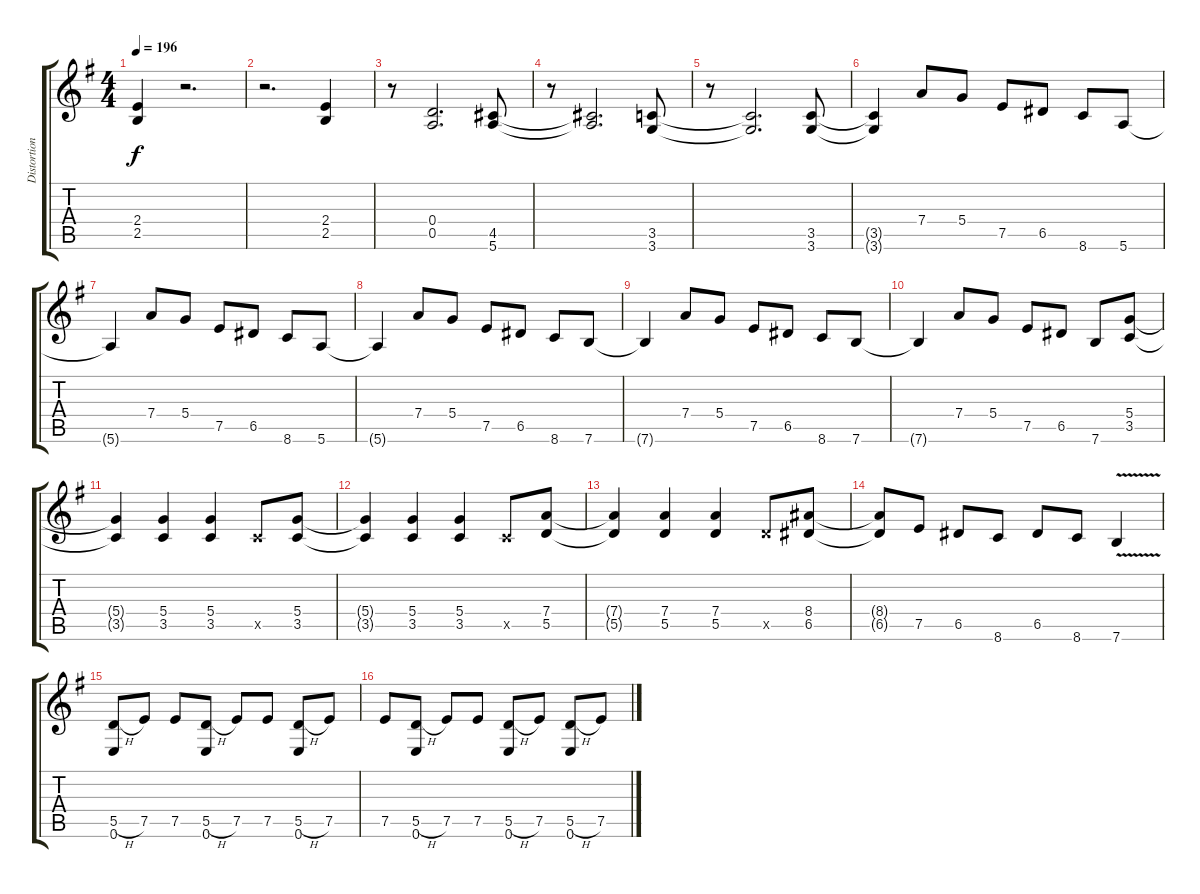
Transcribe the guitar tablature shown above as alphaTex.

\track ("Distortion Gtr" "Distortion") {instrument distortionguitar}
\staff {score tabs}
\tuning (E4 B3 G3 D3 A2 E2) {hide}
\ts (4 4)
\tempo 196
\clef g2
\ks g
(2.4 2.5).4{dy f} r.2{d} |
r.2{d} (2.4 2.5).4 |
r.8 (0.4 0.5).2{d} (4.5 5.6).8 |
r.8 (4.5{t} 5.6{t}).2{d} (3.5 3.6).8 |
r.8 (3.5{t} 3.6{t}).2{d} (3.5 3.6).8 |
(3.5{t} 3.6{t}).4 7.4.8 5.4.8 7.5.8 6.5.8 8.6.8 5.6.8 |
5.6{t}.4 7.4.8 5.4.8 7.5.8 6.5.8 8.6.8 5.6.8 |
5.6{t}.4 7.4.8 5.4.8 7.5.8 6.5.8 8.6.8 7.6.8 |
7.6{t}.4 7.4.8 5.4.8 7.5.8 6.5.8 8.6.8 7.6.8 |
7.6{t}.4 7.4.8 5.4.8 7.5.8 6.5.8 7.6.8 (5.4 3.5).8 |
(5.4{t} 3.5{t}).4 (5.4 3.5).4 (5.4 3.5).4 3.5{x}.8 (5.4 3.5).8 |
(5.4{t} 3.5{t}).4 (5.4 3.5).4 (5.4 3.5).4 3.5{x}.8 (7.4 5.5).8 |
(7.4{t} 5.5{t}).4 (7.4 5.5).4 (7.4 5.5).4 5.5{x}.8 (8.4 6.5).8 |
(8.4{t} 6.5{t}).8 7.5.8 6.5.8 8.6.8 6.5.8 8.6.8 7.6{v}.4 |
(5.5{h} 0.6).8 7.5.8 7.5.8 (5.5{h} 0.6).8 7.5.8 7.5.8 (5.5{h} 0.6).8 7.5.8 |
7.5.8 (5.5{h} 0.6).8 7.5.8 7.5.8 (5.5{h} 0.6).8 7.5.8 (5.5{h} 0.6).8 7.5.8
